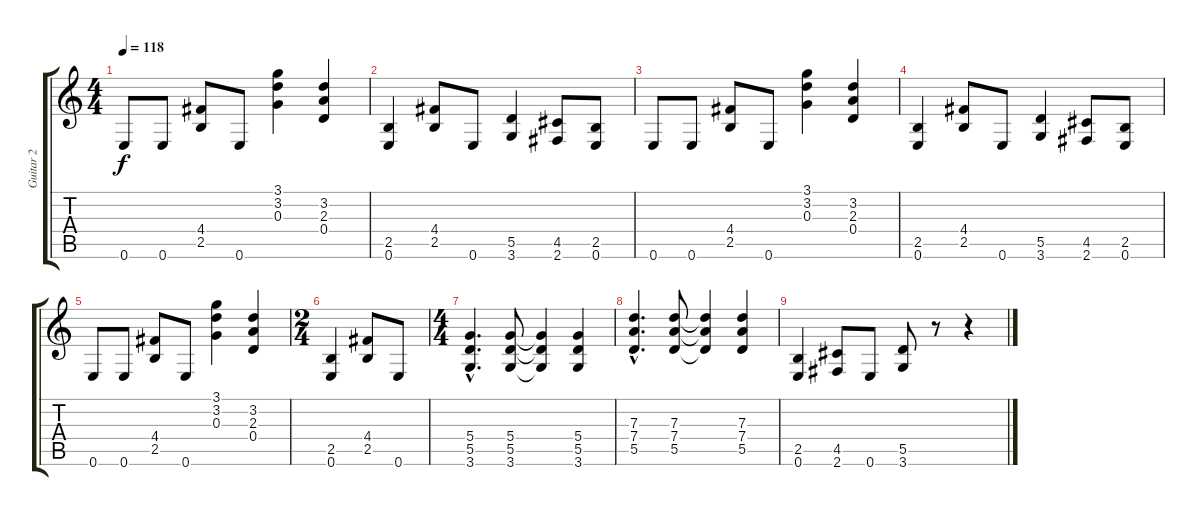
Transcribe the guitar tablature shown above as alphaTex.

\track ("Guitar 2" "Guitar 2") {instrument distortionguitar}
\staff {score tabs}
\tuning (E4 B3 G3 D3 A2 E2) {hide}
\ts (4 4)
\tempo 118
\clef g2
\ks c
0.6.8{dy f} 0.6.8 (4.4 2.5).8 0.6.8 (3.1 3.2 0.3).4 (3.2 2.3 0.4).4 |
(2.5 0.6).4 (4.4 2.5).8 0.6.8 (5.5 3.6).4 (4.5 2.6).8 (2.5 0.6).8 |
0.6.8 0.6.8 (4.4 2.5).8 0.6.8 (3.1 3.2 0.3).4 (3.2 2.3 0.4).4 |
(2.5 0.6).4 (4.4 2.5).8 0.6.8 (5.5 3.6).4 (4.5 2.6).8 (2.5 0.6).8 |
0.6.8 0.6.8 (4.4 2.5).8 0.6.8 (3.1 3.2 0.3).4 (3.2 2.3 0.4).4 |
\ts (2 4)
(2.5 0.6).4 (4.4 2.5).8 0.6.8 |
\ts (4 4)
(5.4{hac} 5.5{hac} 3.6{hac}).4{d} (5.4 5.5 3.6).8 (5.4{t} 5.5{t} 3.6{t}).4 (5.4 5.5 3.6).4 |
(7.3{hac} 7.4{hac} 5.5{hac}).4{d} (7.3 7.4 5.5).8 (7.3{t} 7.4{t} 5.5{t}).4 (7.3 7.4 5.5).4 |
(2.5 0.6).4 (4.5 2.6).8 0.6.8 (5.5 3.6).8 r.8 r.4
